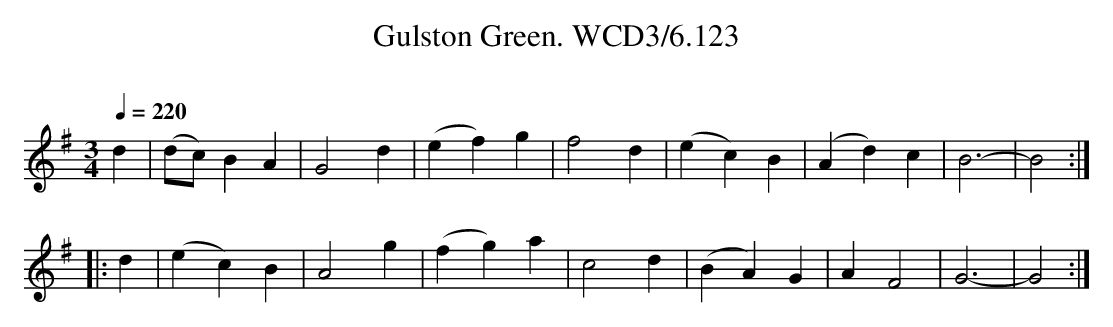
X:1
T:Gulston Green. WCD3/6.123
O:
M:3/4
L:1/8
Q:1/4=220
K:G
d2|(dc) B2 A2|G4 d2|(e2f2) g2|f4 d2|(e2c2) B2|(A2d2) c2|B6-|B4:|
|:d2|(e2c2) B2|A4 g2|(f2g2) a2|c4 d2|(B2A2) G2|A2 F4|G6-|G4:|
